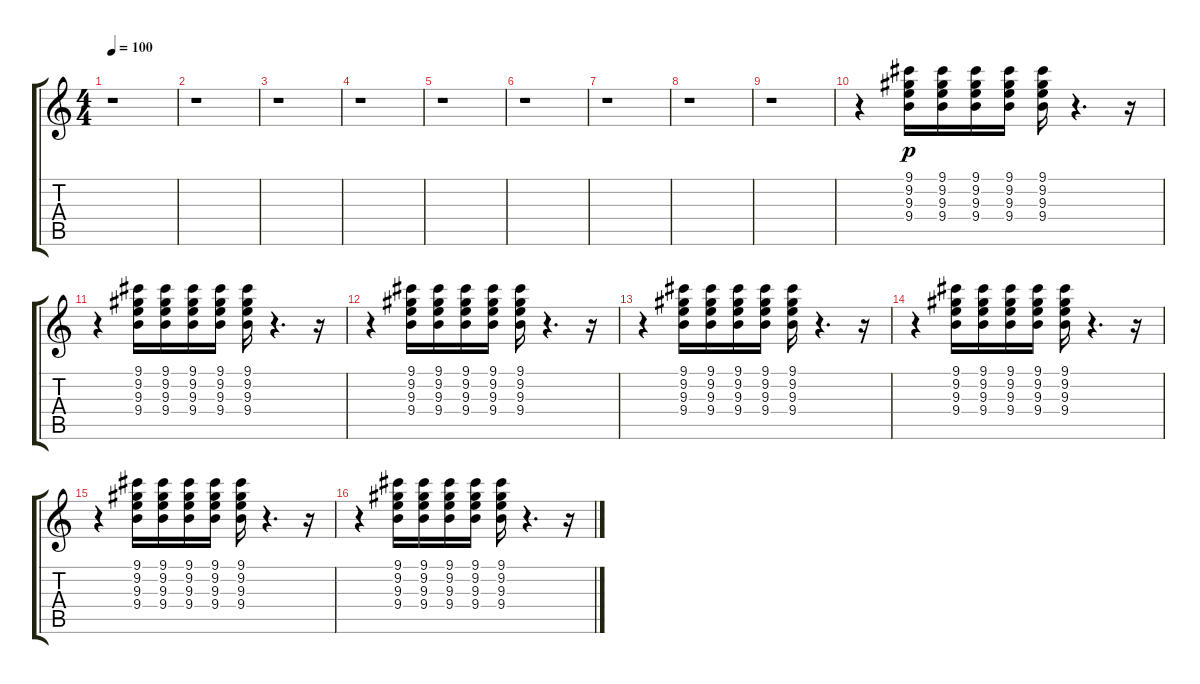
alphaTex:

\track "" {instrument electricguitarclean}
\staff {score tabs}
\tuning (E4 B3 G3 D3 A2 E2) {hide}
\ts (4 4)
\tempo 100
\clef g2
\ks c
r.1{dy p instrument electricguitarclean} |
r.1 |
r.1 |
r.1 |
r.1 |
r.1 |
r.1 |
r.1 |
r.1 |
r.4 (9.1 9.2 9.3 9.4).16 (9.1 9.2 9.3 9.4).16 (9.1 9.2 9.3 9.4).16 (9.1 9.2 9.3 9.4).16 (9.1 9.2 9.3 9.4).16 r.4{d} r.16 |
r.4 (9.1 9.2 9.3 9.4).16 (9.1 9.2 9.3 9.4).16 (9.1 9.2 9.3 9.4).16 (9.1 9.2 9.3 9.4).16 (9.1 9.2 9.3 9.4).16 r.4{d} r.16 |
r.4 (9.1 9.2 9.3 9.4).16 (9.1 9.2 9.3 9.4).16 (9.1 9.2 9.3 9.4).16 (9.1 9.2 9.3 9.4).16 (9.1 9.2 9.3 9.4).16 r.4{d} r.16 |
r.4 (9.1 9.2 9.3 9.4).16 (9.1 9.2 9.3 9.4).16 (9.1 9.2 9.3 9.4).16 (9.1 9.2 9.3 9.4).16 (9.1 9.2 9.3 9.4).16 r.4{d} r.16 |
r.4 (9.1 9.2 9.3 9.4).16 (9.1 9.2 9.3 9.4).16 (9.1 9.2 9.3 9.4).16 (9.1 9.2 9.3 9.4).16 (9.1 9.2 9.3 9.4).16 r.4{d} r.16 |
r.4 (9.1 9.2 9.3 9.4).16 (9.1 9.2 9.3 9.4).16 (9.1 9.2 9.3 9.4).16 (9.1 9.2 9.3 9.4).16 (9.1 9.2 9.3 9.4).16 r.4{d} r.16 |
r.4 (9.1 9.2 9.3 9.4).16 (9.1 9.2 9.3 9.4).16 (9.1 9.2 9.3 9.4).16 (9.1 9.2 9.3 9.4).16 (9.1 9.2 9.3 9.4).16 r.4{d} r.16
